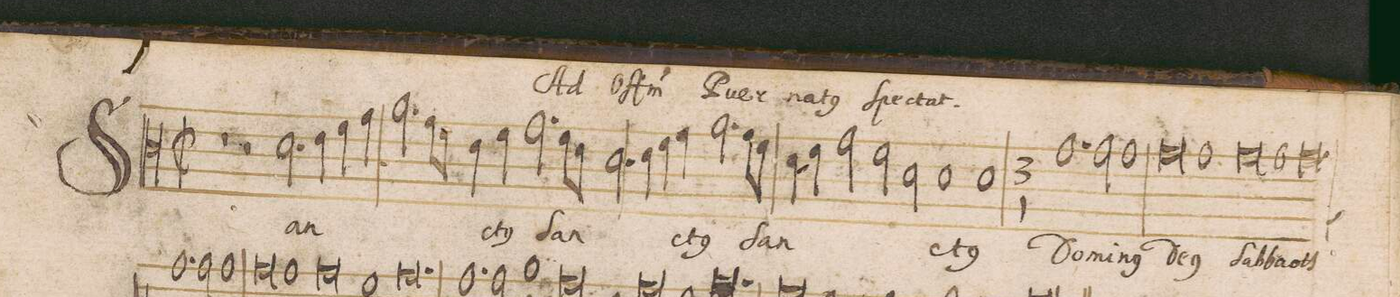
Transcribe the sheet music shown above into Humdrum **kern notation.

**kern	**text
*I"DISCANTVS	*
*clefC3	*
*k[]	*
*met(C|)	*
*M2/1	*
*2\right	*
1r	.
2r	.
2.d\	San-
=2	=2
4e\	.
4f\	.
4g\	.
2.a\	.
8g\L	.
8f\J	.
=3	=3
4e\	.
4f\	ct(us)
2.g\	San-
8f\L	.
8e\J	.
2.d\	.
=4	=4
4e\	.
4f\	.
4g\	-ct(us)
2.a\	San-
8g\L	.
8f\J	.
=5	=5
4e\	.
4f\	.
2g\	.
2f\	.
2d\	.
=6	=6
1d	.
1d	-ct(us)
=7	=7
*M3/1	*
1.g	Do-
2g\	-mi-
1g	-n(us)
=8	=8
0g	De-
1g	-(us)
=9	=9
0g	Sab-
1g	-ba-
=10	=10
0.g	-oth
=11	=11
*-	*-
